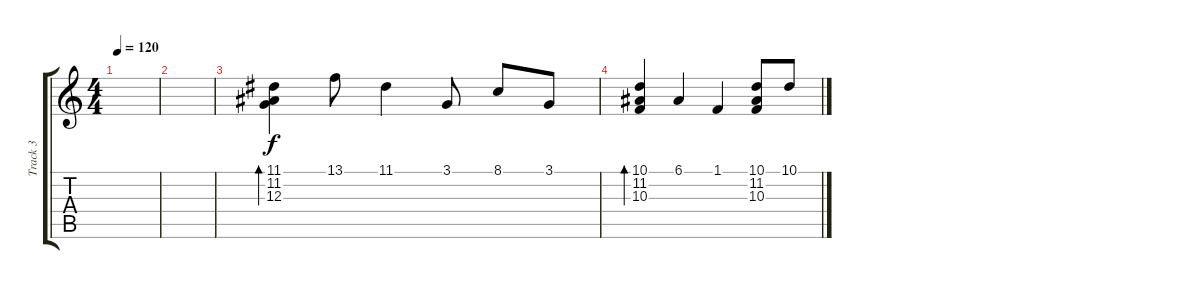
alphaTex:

\track ("Track 3" "Track 3") {instrument pad4choir}
\staff {score tabs}
\tuning (E4 B3 G3 D3 A2 E2) {hide}
\ts (4 4)
\tempo 120
\clef g2
\ks c
|
|
(11.1 11.2 12.3).4{bd 240 volume 4} 13.1.8 11.1.4 3.1.8 8.1.8 3.1.8 |
(10.1 11.2 10.3).4{bd 240} 6.1.4 1.1.4 (10.1 11.2 10.3).8 10.1.8
